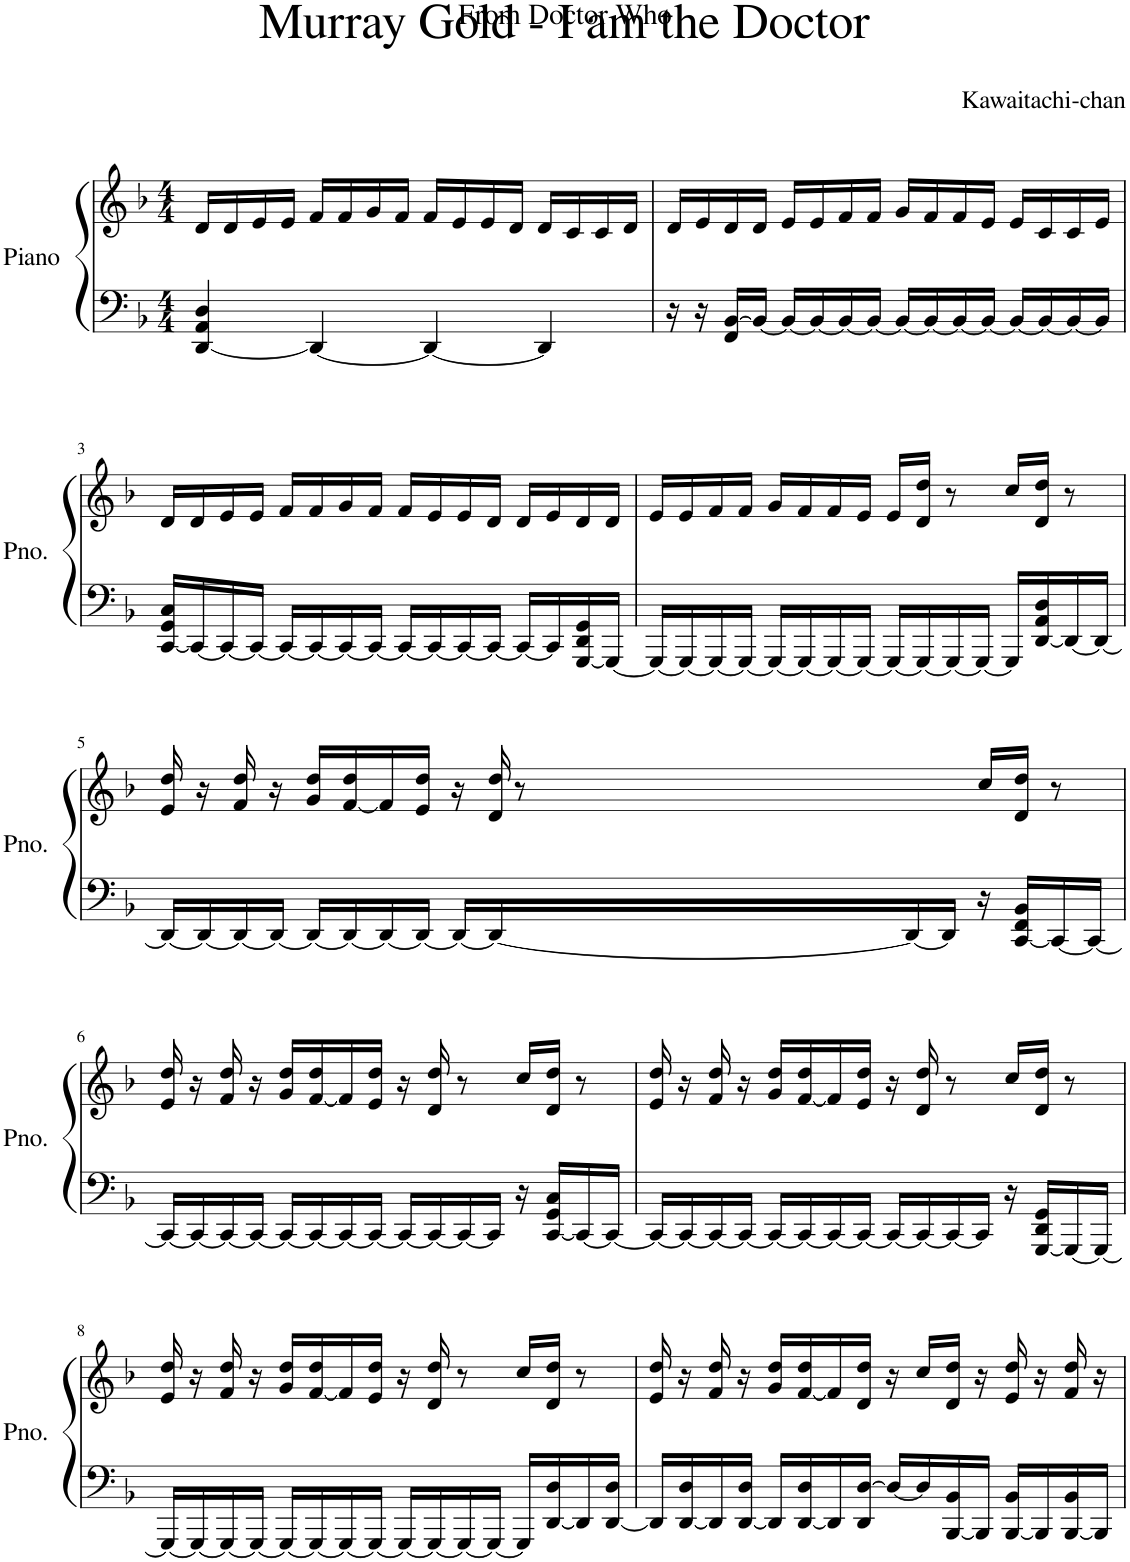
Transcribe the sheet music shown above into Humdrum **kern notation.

**kern	**kern
*part1	*part1
*staff2	*staff1
*I"Piano	*
*I'Pno.	*
*clefF4	*clefG2
*k[b-]	*k[b-]
*M4/4	*M4/4
=1	=1
[4DD/ 4AA/ 4D/	16d/LL
.	16d/
.	16e/
.	16e/JJ
4DD/_	16f/LL
.	16f/
.	16g/
.	16f/JJ
4DD/_	16f/LL
.	16e/
.	16e/
.	16d/JJ
4DD/]	16d/LL
.	16c/
.	16c/
.	16d/JJ
=2	=2
16r	16d/LL
16r	16e/
16FF/ [16BB-/LL	16d/
16BB-/JJ_	16d/JJ
16BB-/LL_	16e/LL
16BB-/_	16e/
16BB-/_	16f/
16BB-/JJ_	16f/JJ
16BB-/LL_	16g/LL
16BB-/_	16f/
16BB-/_	16f/
16BB-/JJ_	16e/JJ
16BB-/LL_	16e/LL
16BB-/_	16c/
16BB-/_	16c/
16BB-/JJ]	16e/JJ
!!LO:LB:g=z
=3	=3
[16CC/ 16GG/ 16C/LL	16d/LL
16CC/_	16d/
16CC/_	16e/
16CC/JJ_	16e/JJ
16CC/LL_	16f/LL
16CC/_	16f/
16CC/_	16g/
16CC/JJ_	16f/JJ
16CC/LL_	16f/LL
16CC/_	16e/
16CC/_	16e/
16CC/JJ_	16d/JJ
16CC/LL_	16d/LL
16CC/]	16e/
[16GGG/ 16DD/ 16GG/	16d/
16GGG/JJ_	16d/JJ
=4	=4
16GGG/LL_	16e/LL
16GGG/_	16e/
16GGG/_	16f/
16GGG/JJ_	16f/JJ
16GGG/LL_	16g/LL
16GGG/_	16f/
16GGG/_	16f/
16GGG/JJ_	16e/JJ
16GGG/LL_	16e/LL
16GGG/_	16d/ 16dd/JJ
16GGG/_	8r
16GGG/JJ_	.
16GGG/LL]	16cc/LL
[16DD/ 16AA/ 16D/	16d/ 16dd/JJ
16DD/_	8r
16DD/JJ_	.
!!LO:LB:g=z
=5	=5
16DD/LL_	16e/ 16dd/
16DD/_	16r
16DD/_	16f/ 16dd/
16DD/JJ_	16r
16DD/LL_	16g/ 16dd/LL
16DD/_	[16f/ 16dd/
16DD/_	16f/]
16DD/JJ_	16e/ 16dd/JJ
16DD/LL_	16r
16DD/_	16d/ 16dd/
16DD/_	8r
16DD/JJ]	.
16r	16cc/LL
[16CC/ 16FF/ 16BB-/LL	16d/ 16dd/JJ
16CC/_	8r
16CC/JJ_	.
!!LO:LB:g=z
=6	=6
16CC/LL_	16e/ 16dd/
16CC/_	16r
16CC/_	16f/ 16dd/
16CC/JJ_	16r
16CC/LL_	16g/ 16dd/LL
16CC/_	[16f/ 16dd/
16CC/_	16f/]
16CC/JJ_	16e/ 16dd/JJ
16CC/LL_	16r
16CC/_	16d/ 16dd/
16CC/_	8r
16CC/JJ]	.
16r	16cc/LL
[16CC/ 16GG/ 16C/LL	16d/ 16dd/JJ
16CC/_	8r
16CC/JJ_	.
=7	=7
16CC/LL_	16e/ 16dd/
16CC/_	16r
16CC/_	16f/ 16dd/
16CC/JJ_	16r
16CC/LL_	16g/ 16dd/LL
16CC/_	[16f/ 16dd/
16CC/_	16f/]
16CC/JJ_	16e/ 16dd/JJ
16CC/LL_	16r
16CC/_	16d/ 16dd/
16CC/_	8r
16CC/JJ]	.
16r	16cc/LL
[16GGG/ 16DD/ 16GG/LL	16d/ 16dd/JJ
16GGG/_	8r
16GGG/JJ_	.
!!LO:LB:g=z
=8	=8
16GGG/LL_	16e/ 16dd/
16GGG/_	16r
16GGG/_	16f/ 16dd/
16GGG/JJ_	16r
16GGG/LL_	16g/ 16dd/LL
16GGG/_	[16f/ 16dd/
16GGG/_	16f/]
16GGG/JJ_	16e/ 16dd/JJ
16GGG/LL_	16r
16GGG/_	16d/ 16dd/
16GGG/_	8r
16GGG/JJ_	.
16GGG/LL]	16cc/LL
[16DD/ 16D/	16d/ 16dd/JJ
16DD/]	8r
[16DD/ 16D/JJ	.
=9	=9
16DD/LL]	16e/ 16dd/
[16DD/ 16D/	16r
16DD/]	16f/ 16dd/
[16DD/ 16D/JJ	16r
16DD/LL]	16g/ 16dd/LL
[16DD/ 16D/	[16f/ 16dd/
16DD/]	16f/]
16DD/ [16D/JJ	16d/ 16dd/JJ
16D/LL_	16r
16D/]	16cc/LL
[16BBB-/ 16BB-/	16d/ 16dd/JJ
16BBB-/JJ]	16r
[16BBB-/ 16BB-/LL	16e/ 16dd/
16BBB-/]	16r
[16BBB-/ 16BB-/	16f/ 16dd/
16BBB-/JJ]	16r
=	=
*-	*-
